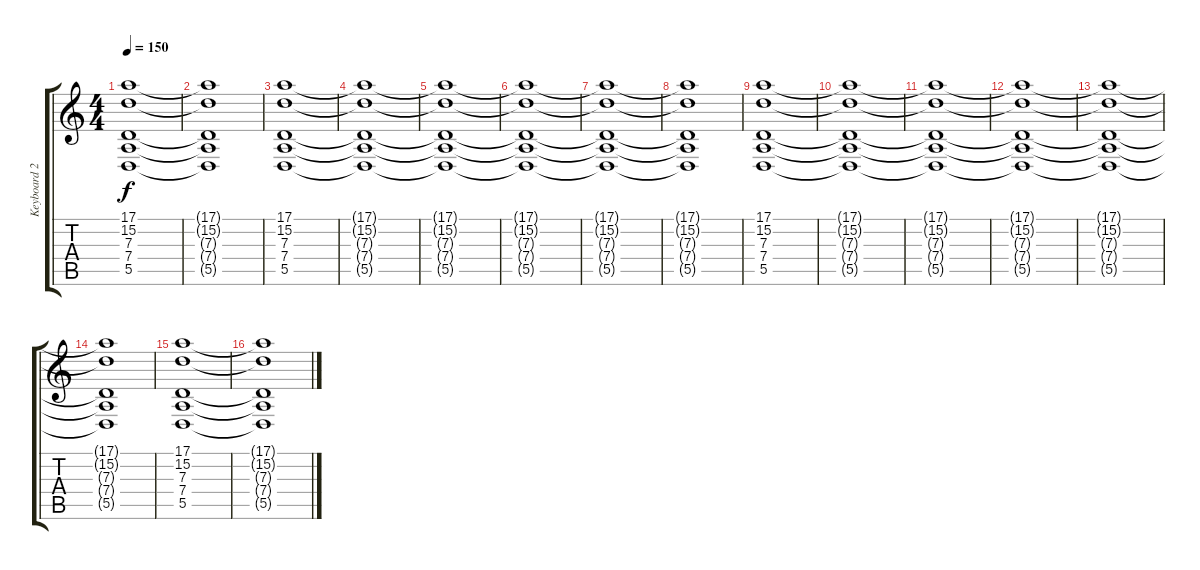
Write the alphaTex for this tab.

\track ("Keyboard 2" "Keyboard 2") {instrument stringensemble1}
\staff {score tabs}
\tuning (E4 B3 G3 D3 A2 E2) {hide}
\ts (4 4)
\tempo 150
\clef g2
\ks aminor
(17.1{t} 15.2{t} 7.3{t} 7.4{t} 5.5{t}).1{dy f} |
(17.1{t} 15.2{t} 7.3{t} 7.4{t} 5.5{t}).1 |
(17.1 15.2 7.3 7.4 5.5).1{volume 5} |
(17.1{t} 15.2{t} 7.3{t} 7.4{t} 5.5{t}).1 |
(17.1{t} 15.2{t} 7.3{t} 7.4{t} 5.5{t}).1 |
(17.1{t} 15.2{t} 7.3{t} 7.4{t} 5.5{t}).1 |
(17.1{t} 15.2{t} 7.3{t} 7.4{t} 5.5{t}).1 |
(17.1{t} 15.2{t} 7.3{t} 7.4{t} 5.5{t}).1 |
(17.1 15.2 7.3 7.4 5.5).1{volume 5} |
(17.1{t} 15.2{t} 7.3{t} 7.4{t} 5.5{t}).1 |
(17.1{t} 15.2{t} 7.3{t} 7.4{t} 5.5{t}).1 |
(17.1{t} 15.2{t} 7.3{t} 7.4{t} 5.5{t}).1 |
(17.1{t} 15.2{t} 7.3{t} 7.4{t} 5.5{t}).1 |
(17.1{t} 15.2{t} 7.3{t} 7.4{t} 5.5{t}).1 |
(17.1 15.2 7.3 7.4 5.5).1{volume 5} |
(17.1{t} 15.2{t} 7.3{t} 7.4{t} 5.5{t}).1
